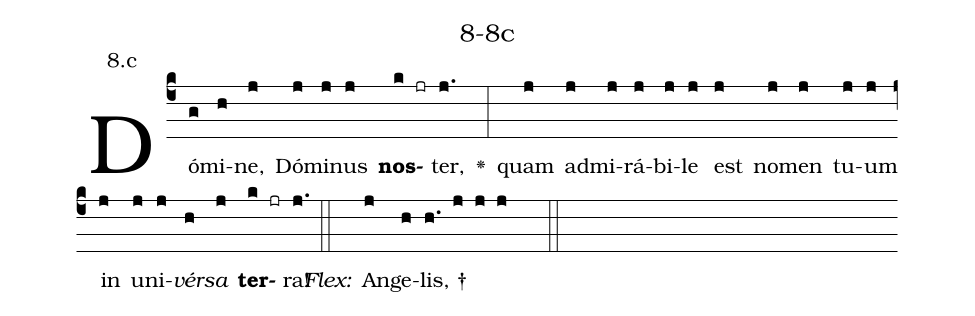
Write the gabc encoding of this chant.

name: 8-8c;
annotation: 8.c;
%%
(c4)Dó(g)mi(h)ne,(j) Dó(j)mi(j)nus(j) <b>nos</b>(k jr)ter,(j.) <v>\greheightstar</v>(:) quam(j) ad(j)mi(j)rá(j)bi(j)le(j) est(j) no(j)men(j) tu(j)um(j) in(j) u(j)ni(j)<i>vér</i>(h)<i>sa</i>(j) <b>ter</b>(k jr)ra!(j.) (::)
<i>Flex:</i>()  An(j)ge(h)lis, †(h. j j j  ::)

%E(j) u(j) o(h) u(j) a(k) e.(j.) (::)
